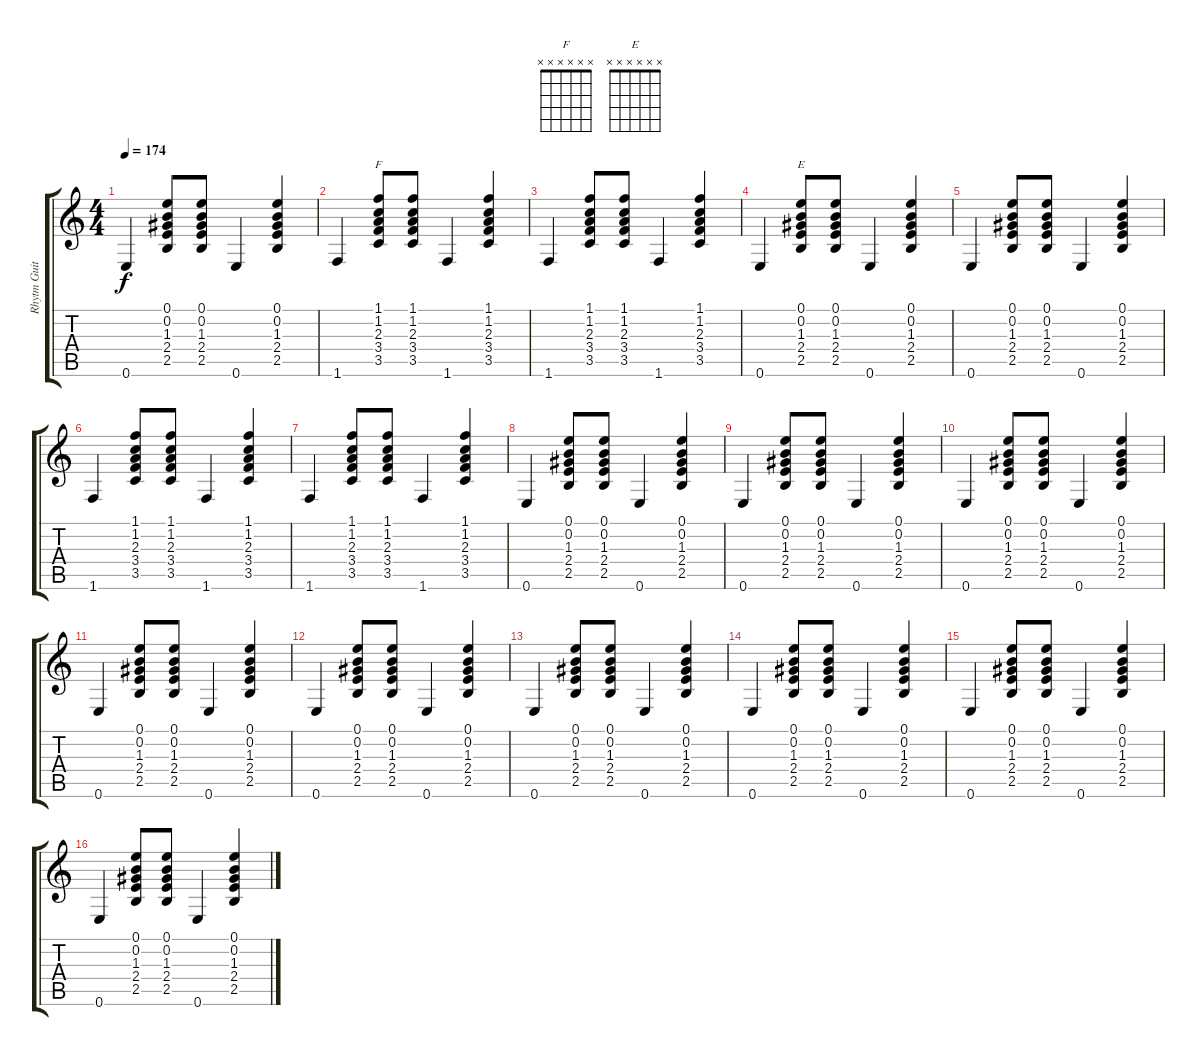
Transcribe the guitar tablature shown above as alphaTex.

\track ("Rhytm Guitar" "Rhytm Guit") {instrument distortionguitar}
\staff {score tabs}
\tuning (E4 B3 G3 D3 A2 E2) {hide}
\chord ("F" x x x x x x)
\chord ("E" x x x x x x)
\ts (4 4)
\tempo 174
\clef g2
\ks c
0.6.4{dy f} (0.1 0.2 1.3 2.4 2.5).8 (0.1 0.2 1.3 2.4 2.5).8 0.6.4 (0.1 0.2 1.3 2.4 2.5).4 |
1.6.4 (1.1 1.2 2.3 3.4 3.5).8{ch "F"} (1.1 1.2 2.3 3.4 3.5).8 1.6.4 (1.1 1.2 2.3 3.4 3.5).4 |
1.6.4 (1.1 1.2 2.3 3.4 3.5).8 (1.1 1.2 2.3 3.4 3.5).8 1.6.4 (1.1 1.2 2.3 3.4 3.5).4 |
0.6.4 (0.1 0.2 1.3 2.4 2.5).8{ch "E"} (0.1 0.2 1.3 2.4 2.5).8 0.6.4 (0.1 0.2 1.3 2.4 2.5).4 |
0.6.4 (0.1 0.2 1.3 2.4 2.5).8 (0.1 0.2 1.3 2.4 2.5).8 0.6.4 (0.1 0.2 1.3 2.4 2.5).4 |
1.6.4 (1.1 1.2 2.3 3.4 3.5).8 (1.1 1.2 2.3 3.4 3.5).8 1.6.4 (1.1 1.2 2.3 3.4 3.5).4 |
1.6.4 (1.1 1.2 2.3 3.4 3.5).8 (1.1 1.2 2.3 3.4 3.5).8 1.6.4 (1.1 1.2 2.3 3.4 3.5).4 |
0.6.4 (0.1 0.2 1.3 2.4 2.5).8 (0.1 0.2 1.3 2.4 2.5).8 0.6.4 (0.1 0.2 1.3 2.4 2.5).4 |
0.6.4 (0.1 0.2 1.3 2.4 2.5).8 (0.1 0.2 1.3 2.4 2.5).8 0.6.4 (0.1 0.2 1.3 2.4 2.5).4 |
0.6.4 (0.1 0.2 1.3 2.4 2.5).8 (0.1 0.2 1.3 2.4 2.5).8 0.6.4 (0.1 0.2 1.3 2.4 2.5).4 |
0.6.4 (0.1 0.2 1.3 2.4 2.5).8 (0.1 0.2 1.3 2.4 2.5).8 0.6.4 (0.1 0.2 1.3 2.4 2.5).4 |
0.6.4 (0.1 0.2 1.3 2.4 2.5).8 (0.1 0.2 1.3 2.4 2.5).8 0.6.4 (0.1 0.2 1.3 2.4 2.5).4 |
0.6.4 (0.1 0.2 1.3 2.4 2.5).8 (0.1 0.2 1.3 2.4 2.5).8 0.6.4 (0.1 0.2 1.3 2.4 2.5).4 |
0.6.4 (0.1 0.2 1.3 2.4 2.5).8 (0.1 0.2 1.3 2.4 2.5).8 0.6.4 (0.1 0.2 1.3 2.4 2.5).4 |
0.6.4 (0.1 0.2 1.3 2.4 2.5).8 (0.1 0.2 1.3 2.4 2.5).8 0.6.4 (0.1 0.2 1.3 2.4 2.5).4 |
0.6.4 (0.1 0.2 1.3 2.4 2.5).8 (0.1 0.2 1.3 2.4 2.5).8 0.6.4 (0.1 0.2 1.3 2.4 2.5).4
